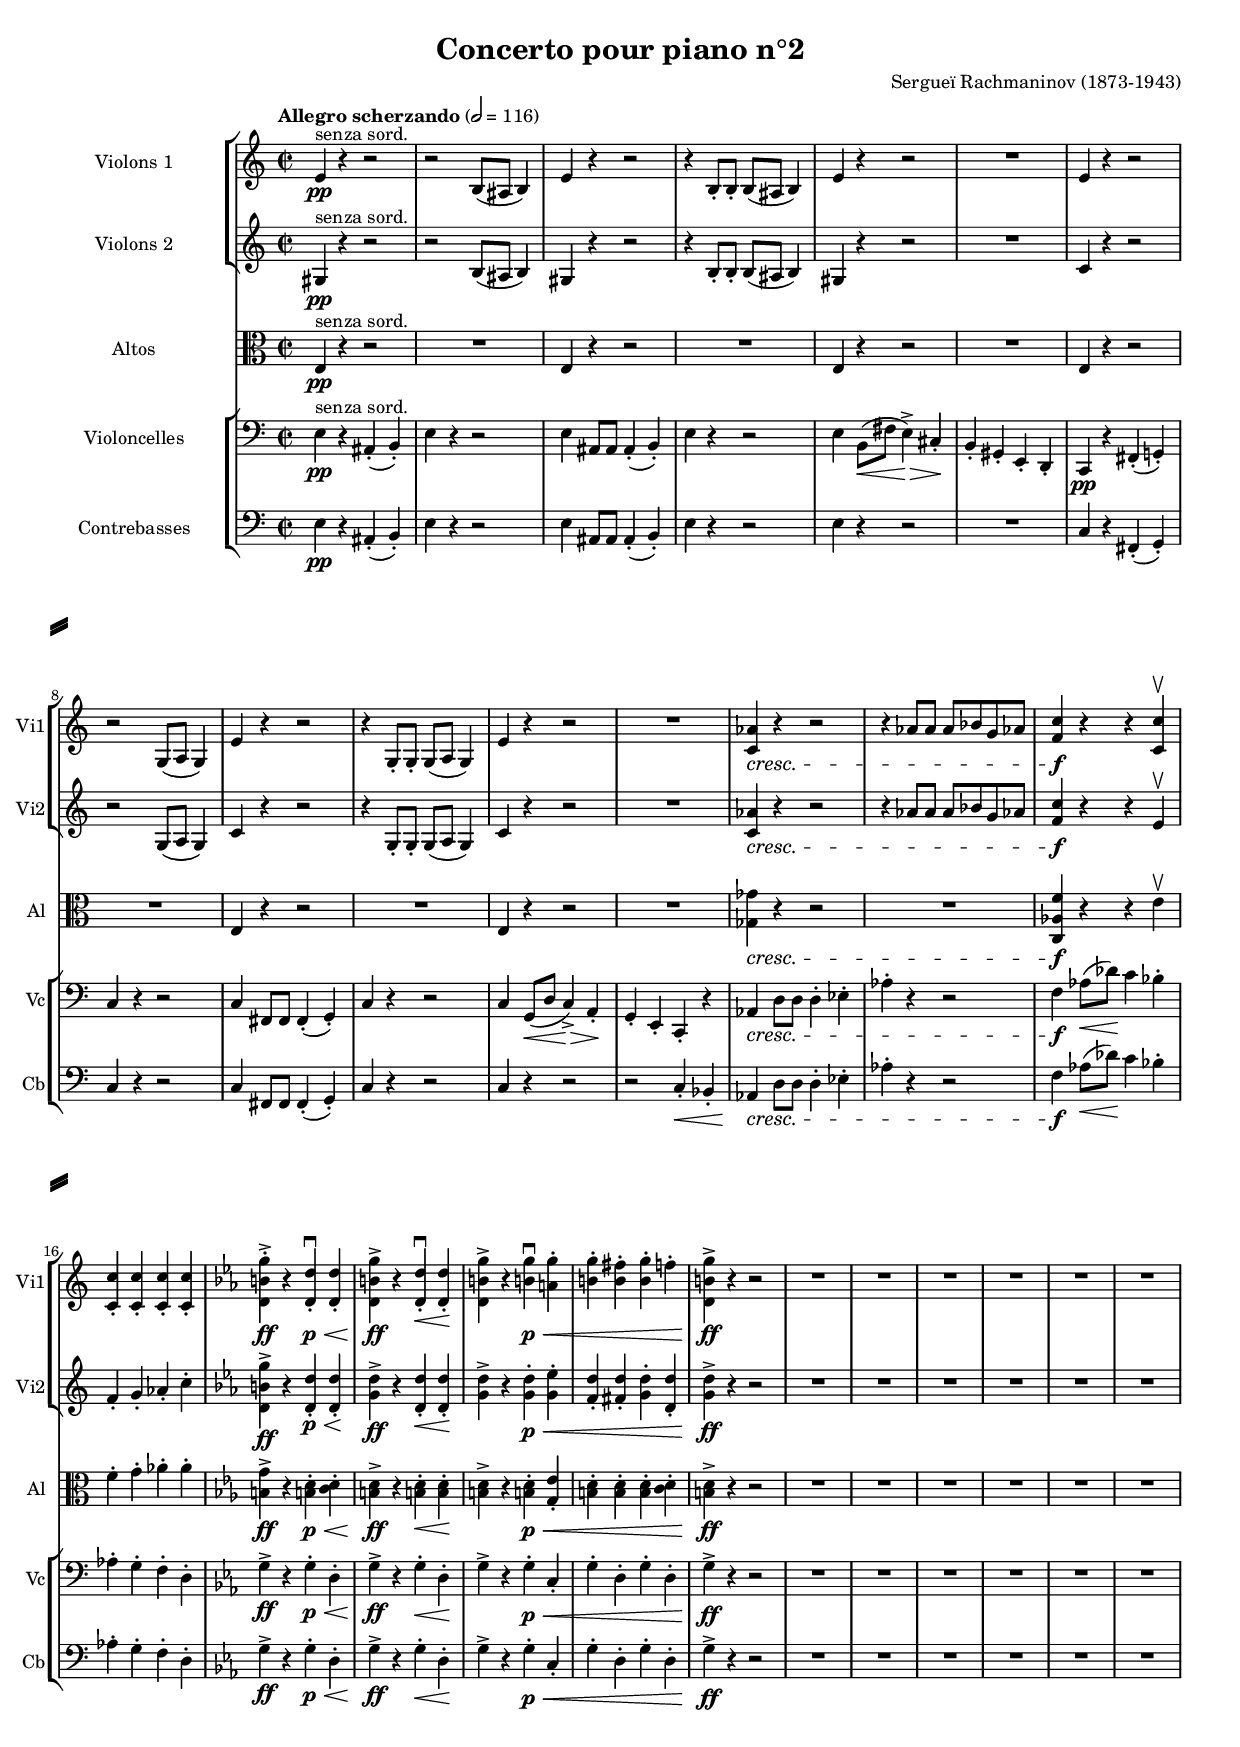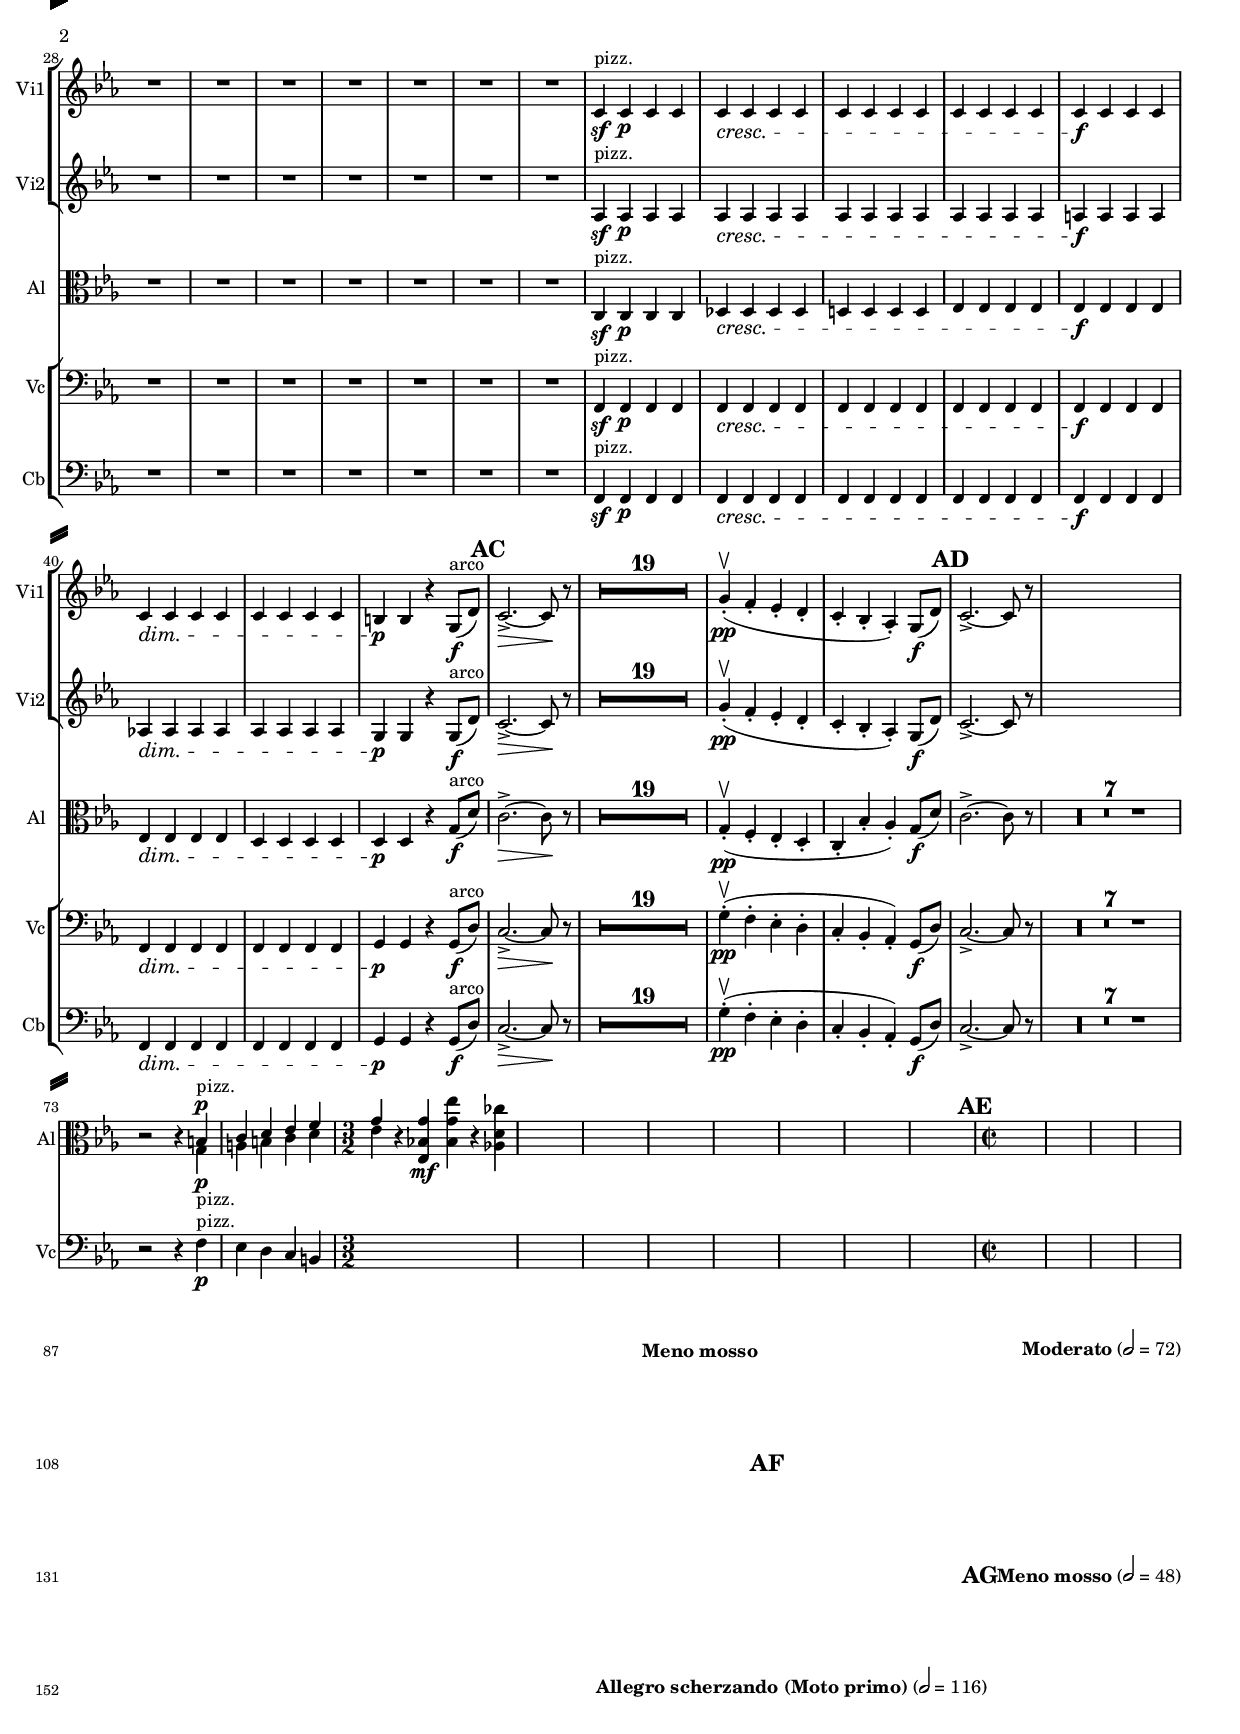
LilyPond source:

\version "2.23.5"
\language "english"

\version "2.23.5"

Title = \markup { "Concerto pour piano n°2" }
Composer = \markup { "Sergueï Rachmaninov (1873-1943)" }

\version "2.23.5"
\language "english"

pespress = #(make-dynamic-script (markup #:dynamic "p" #:normal-text #:italic "espress."))
mfespress = #(make-dynamic-script (markup #:dynamic "mf" #:normal-text #:italic "espress."))
pizz = \markup { "pizz." }
arco = \markup { "arco" }
senzasord = \markup { "senza sord." }

Settings = {
  \set Score.markFormatter = #format-mark-box-numbers
  \accidentalStyle neo-modern

  \tempo "Allegro scherzando" 2 = 116
  \key c \major
  \time 2/2
  s1*16
  \key c \minor
  s1*4
  s1 % cadenza
  s1 % cadenza
  s1*20
  \mark #28
  s1*22
  \mark #29
  s1*10
  \time 3/2
  s1.*8
  \mark #30
  \time 2/2
  s1*15
  \tempo "Meno mosso"
  s1*7
  s1 % rit
  \tempo "Moderato" 2 = 72
  s1*14
  s1*2 % dim e rit
  \mark #31
  s1*27
  s1 % rit
  \mark #32
  \tempo "Meno mosso" 2 = 48
  s1*10
  s1*2 % ritard
  \bar "||"
  \tempo "Allegro scherzando (Moto primo)" 2 = 116
  s1*18
  \mark #33
  \time 3/2
  \tempo "Più mosso" 2 = 120
  s1.*6
  s1.*2 % acceler.
  \time 2/2
  \tempo "Presto" 2 = 126
  s1*26
  \mark #34
  s1*42
  \mark #35
  s1*32
  \mark #36
  s1*6 % acceler.
  \tempo "Più vivo" 2 = 132
  s1*8
  \tempo "Meno mosso (Come prima)"
  s1*7
  s1 % rit.
  \tempo "Moderato" 2 = 72
  s1*14
  s1*2 % rit.
  \mark #37
  \tempo "a tempo"
  s1*30
  \bar "||"
  \tempo "Meno mosso" 2 = 48
  s1*10
  s1*2 % ritard.
  \mark #38
  \key c \major
  \time 4/4
  \tempo \markup { \concat { "Allegro scherzando (Moto primo) (" \smaller \general-align #Y #DOWN \note {2} #1 " = " \smaller \general-align #Y #DOWN \note {4} #1 ")" } } 4 = 116
  s1*16
  s1 % poco a poco acceler.
  s1*9
  \mark #39
  \time 2/2
  \tempo "Alla breve - Agitato" 2 = 76
  s1*8
  s1 % acceler.
  s1*23
  \bar "||"
  \tempo "Presto" 2 = 132
  s1*4
  s1 % cadenza
  \tempo "Maestoso" 2 = 60
  s1*24
  \tempo "Più vivo" 2 = 80
  s1*4
  \tempo "Risoluto" 2 = 100
  s1*18
  \bar "|."
}


\version "2.23.5"

ViolinI = \relative e' {
  e4\pp^\senzasord r r2                          %   1
  r2 b8( as b4)                                  %   2
  e4 r r2                                        %   3
  r4 b8-. b-. b( as b4)                          %   4
  e4 r r2                                        %   5
  R1                                             %   6
  e4 r r2                                        %   7
  r2 g,8( a g4)                                  %   8
  e'4 r r2                                       %   9
  r4 g,8-. g-. g( a g4)                          %  10
  e'4 r r2                                       %  11
  R1                                             %  12
  <c af'>4\cresc r r2                            %  13
  r4 af'8 af af bf g af                          %  14
  <f c'>4\f r r <c c'>\upbow                     %  15
  <c c'>4-. <c c'>-. <c c'>-. <c c'>-.           %  16
  <d b' g'>4\ff->-. r <d d'>\downbow\p\<-. <d d'>-.%  17
  <d b' g'>4->\ff r <d d'>\downbow\<-. <d d'>-.\!%  18
  <d b' g'>4-> r <b' g'>\downbow\p\< <a g'>-.    %  19
  <b g'>4-. <b fs'>-. <b g'>-. f'-.              %  20
  <d, b' g'>4->\ff r r2                          %  21
  R1*13                                          %  22
  c4\sf^\pizz c\p c c                            %  35
  c4\cresc c c c                                 %  36
  c4 c c c                                       %  37
  c4 c c c                                       %  38
  c4\f c c c                                     %  39
  c4\dim c c c                                   %  40
  c4 c c c                                       %  41
  b4\p b r g8\f^\arco( d')                       %  42
  % #28
  c2.->\> ~ c8\! r                               %  43
  R1*19                                          %  44
  g'4-.\pp(\upbow f-. ef-. d-.                   %  63
  c4-. bf-. af4-.) g8\f( d')                     %  64
  % #29
  c2.->~ c8 r                                    %  65
}

\version "2.23.5"

ViolinII = \relative gs {
  gs4\pp^\senzasord r r2                         %   1
  r2 b8( as b4)                                  %   2
  gs4 r r2                                       %   3
  r4 b8-. b-. b( as b4)                          %   4
  gs4 r r2                                       %   5
  R1                                             %   6
  c4 r r2                                        %   7
  r2 g8( a g4)                                   %   8
  c4 r r2                                        %   9
  r4 g8-. g-. g( a g4)                           %  10
  c4 r r2                                        %  11
  R1                                             %  12
  <c af'>4\cresc r r2                            %  13
  r4 af'8 af af bf g af                          %  14
  <f c'>4\f r r e\upbow                          %  15
  f4-. g-. af-. c-.                              %  16
  <d, b' g'>4->\ff r <d d'>-.\p\< <d d'>-.\!     %  17
  <g d'>4->\ff r <d d'>-.\< <d d'>-.\!           %  18
  <g d'>4-> r <g d'>-.\p\< <g ef'>-.             %  19
  <f d'>4-. <fs d'>-. <g d'>-. <d d'>-.          %  20
  <g d'>4->\ff r r2                              %  21
  R1*13                                          %  22
  af,4\sf^\pizz af\p af af                       %  35
  af\cresc af af af                              %  36
  af4 af af af                                   %  37
  af4 af af af                                   %  38
  a4\f a a a                                     %  39
  af4\dim af af af                               %  40
  af4 af af af                                   %  41
  g4\p g r g8\f(^\arco d')                       %  42
  % #28
  c2.->\> ~ c8\! r                               %  43
  R1*19                                          %  44
  g'4-.\pp(\upbow f-. ef-. d-.                   %  63
  c4-. bf-. af4-.) g8\f( d')                     %  64
  % #29
  c2.->~ c8 r                                    %  65
}

\version "2.23.5"

Viola = \relative e {
  e4\pp^\senzasord r r2                          %   1
  R1                                             %   2
  e4 r r2                                        %   3
  R1                                             %   4
  e4 r r2                                        %   5
  R1                                             %   6
  e4 r r2                                        %   7
  R1                                             %   8
  e4 r r2                                        %   9
  R1                                             %  10
  e4 r r2                                        %  11
  R1                                             %  12
  <gf gf'>4\cresc r r2                           %  13
  R1                                             %  14
  <c, af' f'>4\f r r e'\upbow                    %  15
  f-. g-. af-. af-.                              %  16
  <b, g'>4\ff-> r <b d>\p-.\< <c d>-.            %  17
  <b d>4->\ff r <b d>-.\< <b d>-.\!              %  18
  <b d>4-> r <b d>-.\p\< <g ef'>-.               %  19
  <b d>4-. <b d>-. <b d>-. <c d>-.               %  20
  <b d>4->\ff r r2                               %  21
  R1*13                                          %  22
  c,4\sf^\pizz c\p c c                           %  35
  df4\cresc df df df                             %  36
  d4 d d d                                       %  37
  ef4 ef ef ef                                   %  38
  ef4\f ef ef ef                                 %  39
  ef4\dim ef ef ef                               %  40
  d4 d d d                                       %  41
  d4\p d r g8\f(^\arco d')                       %  42
  % #28
  c2.->\> ~ c8\! r                               %  43
  R1*19                                          %  44
  g4-.\pp(\upbow f-. ef-. d-.                    %  63
  c4-. bf'-. af4-.) g8\f( d')                    %  64
  % #29
  c2.-> ~ c8 r                                   %  65
  R1*7                                           %  66
  r2 r4                                          %  73
  <<
    { b^\p^\pizz c d ef f g } \\                 %  73
    { g,\p_\pizz a b c d ef }                    %  73
  >>
  r4 <ef, bf' g'>\mf <bf' g' ef'> r <af d cf'>   %  74
}

\version "2.23.5"

Cello = \relative e {
  e4\pp^\senzasord r as,-.( b-.)                 %   1
  e4 r r2                                        %   2
  e4 as,8 as as4-.( b)-.                         %   3
  e4 r r2                                        %   4
  e4 b8\<( fs' e4)->\> cs-.\!                    %   5
  b4-. gs-. e-. d-.                              %   6
  c4\pp r fs(-. g-.)                             %   7
  c4 r r2                                        %   8
  c4 fs,8 fs fs4-.( g-.)                         %   9
  c4 r r2                                        %  10
  c4 g8(\< d' c4)->\> a-.\!                      %  11
  g4-. e-. c-. r                                 %  12
  af'4\cresc d8 d d4-. ef-.                      %  13
  af4-. r r2                                     %  14
  f4\f af8(\< df\!) c4 bf-.                      %  15
  af4-. g-. f-. d-.                              %  16
  g4\ff-> r g\p-.\< d-.                          %  17
  g4->\ff r g-.\< d-.\!                          %  18
  g4-> r g-.\p\< c,-.                            %  19
  g'4-. d-. g-. d-.                              %  20
  g4->\ff r r2                                   %  21
  R1*13                                          %  22
  f,4\sf^\pizz f\p f f                           %  35
  f4\cresc f f f                                 %  36
  f4 f f f                                       %  37
  f4 f f f                                       %  38
  f4\f f f f                                     %  39
  f4\dim f f f                                   %  40
  f4 f f f                                       %  41
  g4\p g r g8\f(^\arco d')                       %  42
  % #28
  c2.->\> ~ c8\! r                               %  43
  R1*19                                          %  44
  g'4-.\pp(\upbow f-. ef-. d-.                   %  63
  c4-. bf-. af4-.) g8\f( d')                     %  64
  % #29
  c2.->~ c8 r                                    %  65
  R1*7                                           %  66
  r2 r4 f\p^\pizz                                %  73
  ef4 d c b                                      %  74
}

\version "2.23.5"

Contrabass = \relative e, {
  e4\pp r as,-.( b-.)                            %   1
  e4 r r2                                        %   2
  e4 as,8 as as4-.( b)-.                         %   3
  e4 r r2                                        %   4
  e4 r r2                                        %   5
  R1                                             %   6
  c4 r fs,(-. g-.)                               %   7
  c4 r r2                                        %   8
  c4 fs,8 fs fs4-.( g-.)                         %   9
  c4 r r2                                        %  10
  c4 r r2                                        %  11
  r2 c4-.\< bf-.                                 %  12
  af4\cresc d8 d d4-. ef-.                       %  13
  af4-. r r2                                     %  14
  f4\f af8(\< df\!) c4 bf-.                      %  15
  af4-. g-. f-. d-.                              %  16
  g4\ff-> r g\p-.\< d-.                          %  17
  g4->\ff r g-.\< d-.\!                          %  18
  g4-> r g-.\p\< c,-.                            %  19
  g'4-. d-. g-. d-.                              %  20
  g4->\ff r r2                                   %  21
  R1*13                                          %  22
  f,4\sf^\pizz f\p f f                           %  35
  f4\cresc f f f                                 %  36
  f4 f f f                                       %  37
  f4 f f f                                       %  38
  f4\f f f f                                     %  39
  f4\dim f f f                                   %  40
  f4 f f f                                       %  41
  g4\p g r g8\f(^\arco d')                       %  42
  % #28
  c2.->\> ~ c8\! r                               %  43
  R1*19                                          %  44
  g'4-.\pp(\upbow f-. ef-. d-.                   %  63
  c4-. bf-. af4-.) g8\f( d')                     %  64
  % #29
  c2.->~ c8 r                                    %  65
  R1*9                                           %  66
}


#(set-global-staff-size 16)
\pointAndClickOff

\paper {
  system-separator-markup = \slashSeparator
}

\header {
  title = \Title
  composer = \Composer
}

\score {
  \new Score \compressMMRests { <<
    \new StaffGroup <<
      \new Staff \with { instrumentName = "Violons 1" shortInstrumentName = "Vi1" } << \clef "treble" \Settings \ViolinI >>
      \new Staff \with { instrumentName = "Violons 2" shortInstrumentName = "Vi2" } << \clef "treble" \Settings \ViolinII >>
    >>
    \new Staff \with { instrumentName = "Altos" shortInstrumentName = "Al" } << \clef "alto" \Settings \Viola >>
    \new StaffGroup <<
      \new Staff \with { instrumentName = "Violoncelles" shortInstrumentName = "Vc" } << \clef "bass" \Settings \Cello >>
      \new Staff \with { instrumentName = "Contrebasses" shortInstrumentName = "Cb" } \transpose c c' << \clef "bass" \Settings \Contrabass >>
    >>
  >> }
  \layout {
    indent = 3\cm
    \context { \Staff \RemoveEmptyStaves }
  }
}
